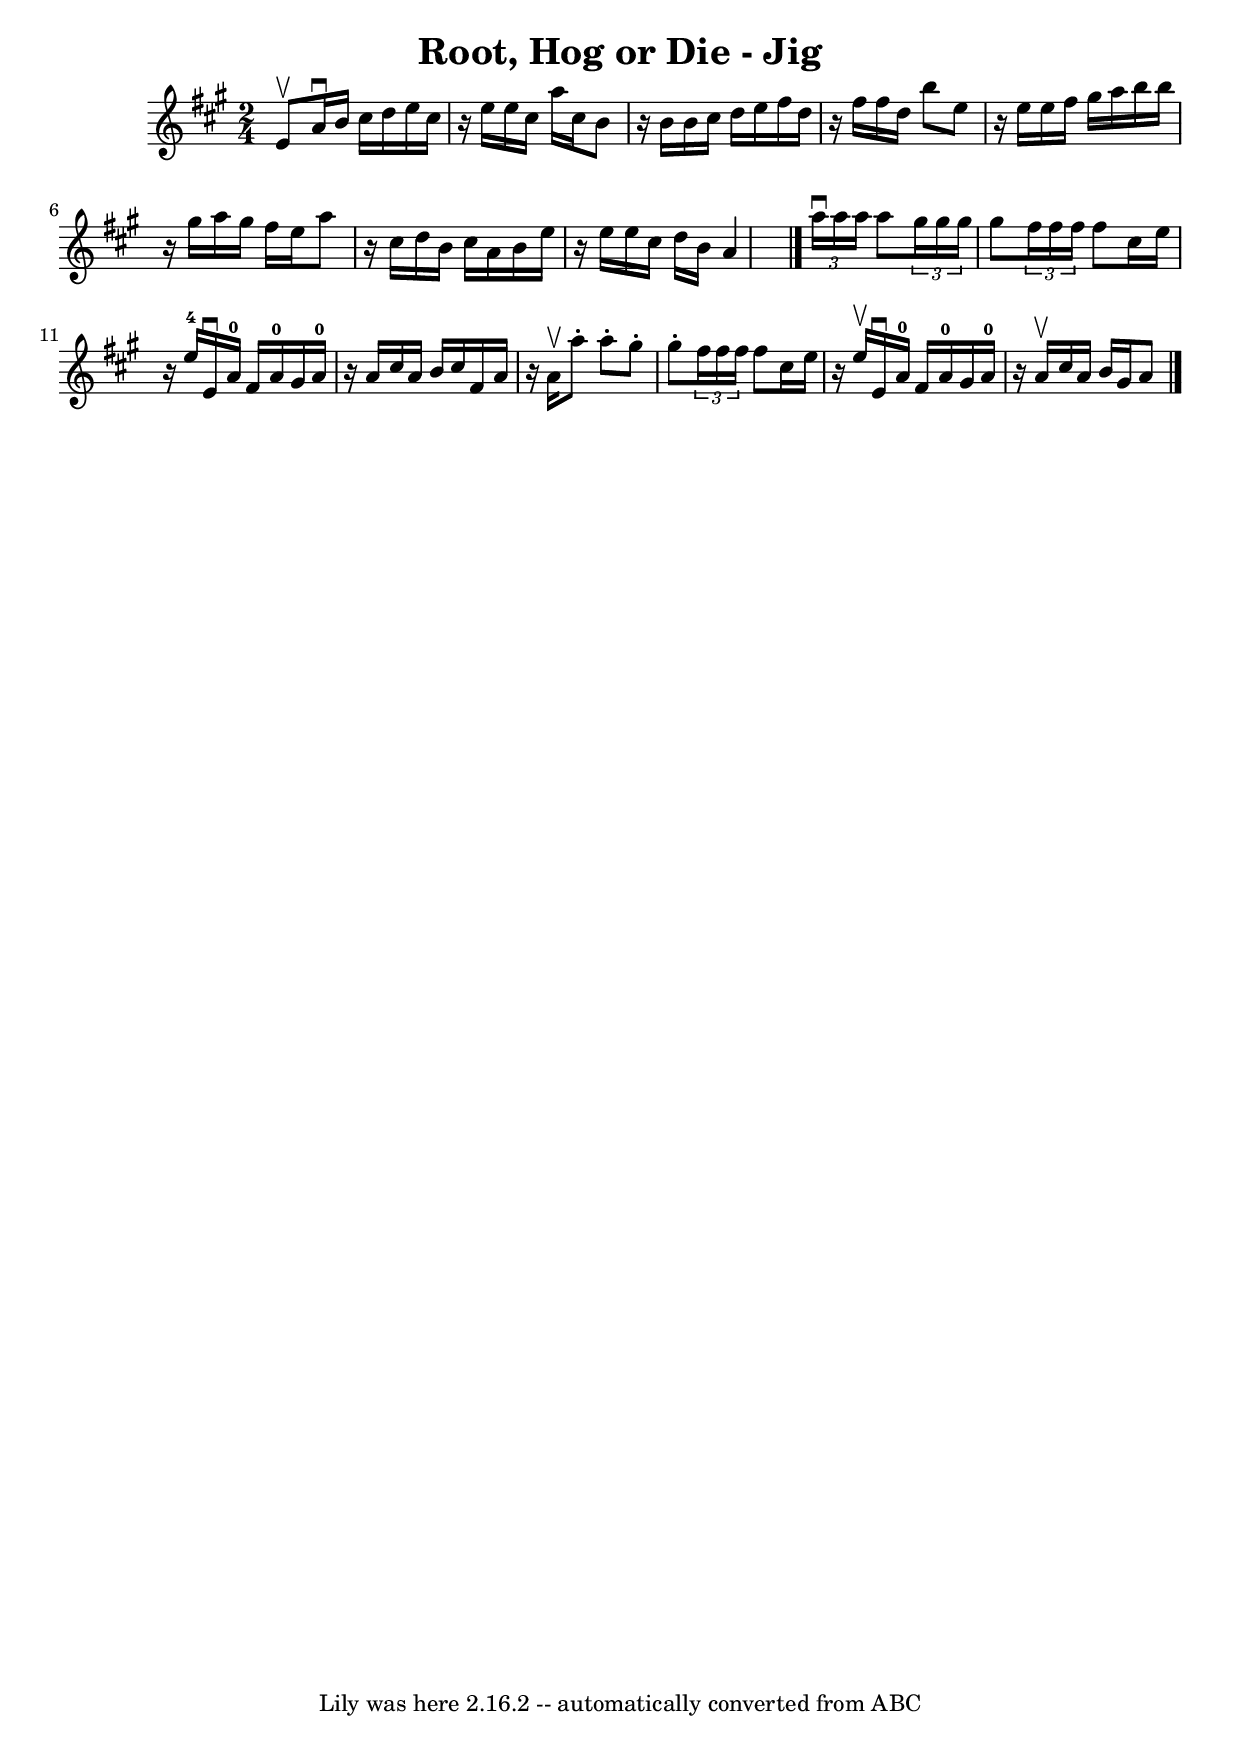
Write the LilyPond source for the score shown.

\version "2.7.40"
\include "Mammoth.ily"
\header {
	%% book = "Ryan's Mammoth Collection"
	crossRefNumber = "1"
	footnotes = "\\\\118 664"
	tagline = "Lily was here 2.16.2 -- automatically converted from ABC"
	title = "Root, Hog or Die - Jig"
}
voicedefault =  {
\set Score.defaultBarType = "empty"

\time 2/4 \key a \major e'8^\upbow |
 a'16^\downbow b'16    
cis''16 d''16 e''16 cis''16    r16 e''16    |
 e''16    
cis''16 a''16 cis''16 b'8    r16 b'16    |
 b'16 cis''16    
d''16 e''16 fis''16 d''16    r16 fis''16    |
 fis''16    
d''16 b''8 e''8    r16 e''16    |
 e''16 fis''16 gis''16  
 a''16 b''16 b''16    r16 gis''16    |
 a''16 gis''16    
fis''16 e''16 a''8    r16 cis''16    |
 d''16 b'16 cis''16  
 a'16 b'16 e''16    r16 e''16    |
 e''16 cis''16 d''16    
b'16 a'4    \bar "|."     \times 2/3 { a''16^\downbow a''16 a''16  } 
 a''8    \times 2/3 { gis''16 gis''16 gis''16  } gis''8    |
  
 \times 2/3 { fis''16 fis''16 fis''16  } fis''8 cis''16 e''16   
 r16 e''16-4   |
 e'16^\downbow a'16-0 fis'16 a'16 
-0 gis'16 a'16-0   r16 a'16    |
 cis''16 a'16 b'16    
cis''16 fis'16 a'16    r16 a'16^\upbow   |
 a''8 -. a''8 -.  
 gis''8 -. gis''8 -.   |
   \times 2/3 { fis''16 fis''16    
fis''16  } fis''8 cis''16 e''16    r16 e''16^\upbow   |
     
e'16^\downbow a'16-0 fis'16 a'16-0 gis'16 a'16-0   r16 
a'16^\upbow   |
 cis''16 a'16 b'16 gis'16 a'8  \bar "|."   
}

\score{
    <<

	\context Staff="default"
	{
	    \voicedefault 
	}

    >>
	\layout {
	}
	\midi {}
}
